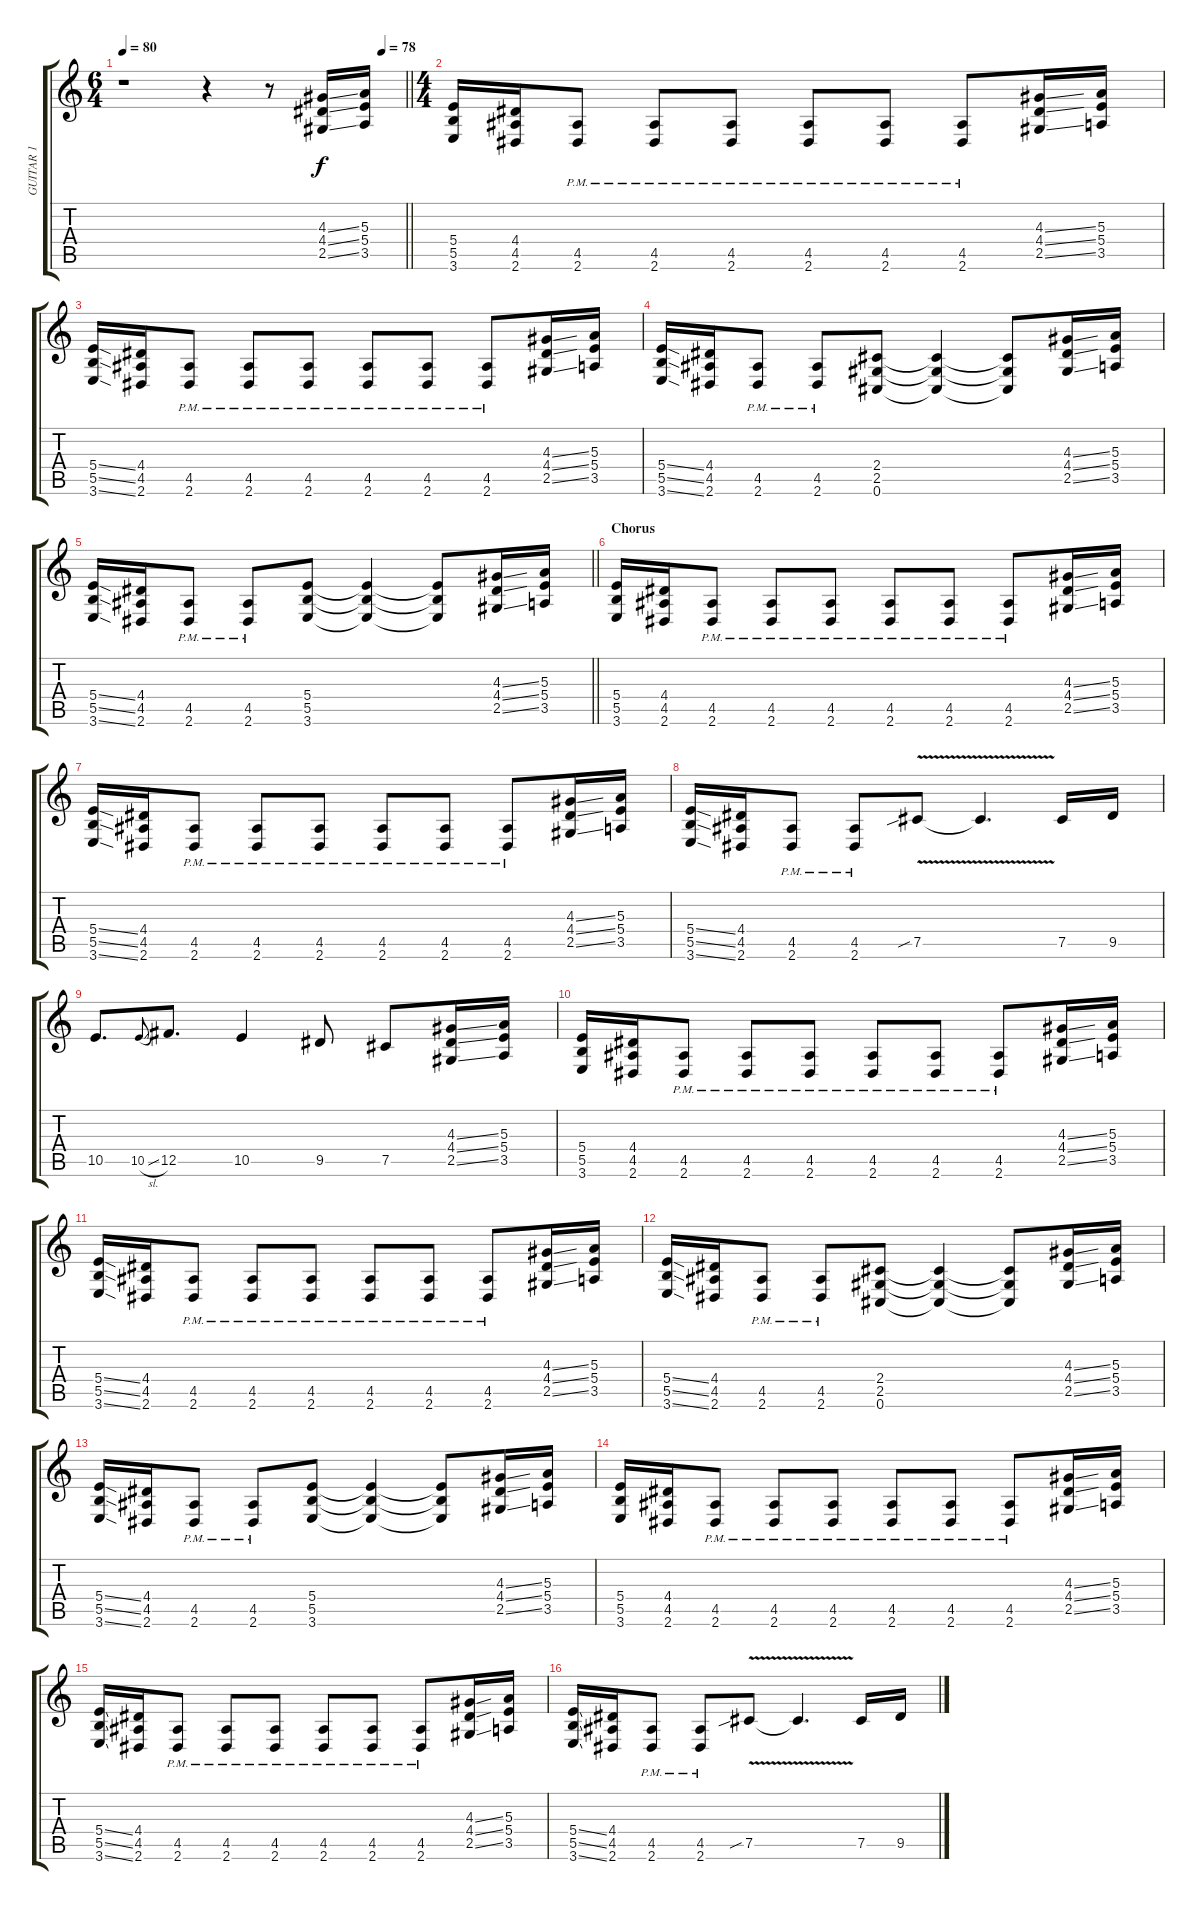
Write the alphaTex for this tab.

\track ("GUITAR 1" "GUITAR 1") {instrument overdrivenguitar}
\staff {score tabs}
\tuning (Db4 Ab3 E3 B2 Gb2 Db2) {hide}
\ts (6 4)
\tempo 80
\tempo (78 0.9166666666666666)
\clef g2
\barLineRight lightlight
\ks c
r.1{dy f} r.4 r.8 (4.3{ss} 4.4{ss} 2.5{ss}).16 (5.3 5.4 3.5).16 |
\ts (4 4)
(5.4 5.5 3.6).16 (4.4 4.5 2.6).16 (4.5{pm} 2.6{pm}).8 (4.5{pm} 2.6{pm}).8 (4.5{pm} 2.6{pm}).8 (4.5{pm} 2.6{pm}).8 (4.5{pm} 2.6{pm}).8 (4.5{pm} 2.6{pm}).8 (4.3{ss} 4.4{ss} 2.5{ss}).16 (5.3 5.4 3.5).16 |
(5.4{ss} 5.5{ss} 3.6{ss}).16 (4.4 4.5 2.6).16 (4.5{pm} 2.6{pm}).8 (4.5{pm} 2.6{pm}).8 (4.5{pm} 2.6{pm}).8 (4.5{pm} 2.6{pm}).8 (4.5{pm} 2.6{pm}).8 (4.5{pm} 2.6{pm}).8 (4.3{ss} 4.4{ss} 2.5{ss}).16 (5.3 5.4 3.5).16 |
(5.4{ss} 5.5{ss} 3.6{ss}).16 (4.4 4.5 2.6).16 (4.5{pm} 2.6{pm}).8 (4.5{pm} 2.6{pm}).8 (2.4 2.5 0.6).8 (2.4{t} 2.5{t} 0.6{t}).4 (2.4{t} 2.5{t} 0.6{t}).8 (4.3{ss} 4.4{ss} 2.5{ss}).16 (5.3 5.4 3.5).16 |
\barLineRight lightlight
(5.4{ss} 5.5{ss} 3.6{ss}).16 (4.4 4.5 2.6).16 (4.5{pm} 2.6{pm}).8 (4.5{pm} 2.6{pm}).8 (5.4 5.5 3.6).8 (5.4{t} 5.5{t} 3.6{t}).4 (5.4{t} 5.5{t} 3.6{t}).8 (4.3{ss} 4.4{ss} 2.5{ss}).16 (5.3 5.4 3.5).16 |
\section ("" "Chorus")
(5.4 5.5 3.6).16 (4.4 4.5 2.6).16 (4.5{pm} 2.6{pm}).8 (4.5{pm} 2.6{pm}).8 (4.5{pm} 2.6{pm}).8 (4.5{pm} 2.6{pm}).8 (4.5{pm} 2.6{pm}).8 (4.5{pm} 2.6{pm}).8 (4.3{ss} 4.4{ss} 2.5{ss}).16 (5.3 5.4 3.5).16 |
(5.4{ss} 5.5{ss} 3.6{ss}).16 (4.4 4.5 2.6).16 (4.5{pm} 2.6{pm}).8 (4.5{pm} 2.6{pm}).8 (4.5{pm} 2.6{pm}).8 (4.5{pm} 2.6{pm}).8 (4.5{pm} 2.6{pm}).8 (4.5{pm} 2.6{pm}).8 (4.3{ss} 4.4{ss} 2.5{ss}).16 (5.3 5.4 3.5).16 |
(5.4{ss} 5.5{ss} 3.6{ss}).16 (4.4 4.5 2.6).16 (4.5{pm} 2.6{pm}).8 (4.5{pm} 2.6{pm}).8 7.5{v sib}.8 7.5{t}.4{d} 7.5.16 9.5.16 |
10.5.8{d} 10.5{sl}.8{gr onbeat} 12.5.8{d} 10.5.4 9.5.8 7.5.8 (4.3{ss} 4.4{ss} 2.5{ss}).16 (5.3 5.4 3.5).16 |
(5.4 5.5 3.6).16 (4.4 4.5 2.6).16 (4.5{pm} 2.6{pm}).8 (4.5{pm} 2.6{pm}).8 (4.5{pm} 2.6{pm}).8 (4.5{pm} 2.6{pm}).8 (4.5{pm} 2.6{pm}).8 (4.5{pm} 2.6{pm}).8 (4.3{ss} 4.4{ss} 2.5{ss}).16 (5.3 5.4 3.5).16 |
(5.4{ss} 5.5{ss} 3.6{ss}).16 (4.4 4.5 2.6).16 (4.5{pm} 2.6{pm}).8 (4.5{pm} 2.6{pm}).8 (4.5{pm} 2.6{pm}).8 (4.5{pm} 2.6{pm}).8 (4.5{pm} 2.6{pm}).8 (4.5{pm} 2.6{pm}).8 (4.3{ss} 4.4{ss} 2.5{ss}).16 (5.3 5.4 3.5).16 |
(5.4{ss} 5.5{ss} 3.6{ss}).16 (4.4 4.5 2.6).16 (4.5{pm} 2.6{pm}).8 (4.5{pm} 2.6{pm}).8 (2.4 2.5 0.6).8 (2.4{t} 2.5{t} 0.6{t}).4 (2.4{t} 2.5{t} 0.6{t}).8 (4.3{ss} 4.4{ss} 2.5{ss}).16 (5.3 5.4 3.5).16 |
(5.4{ss} 5.5{ss} 3.6{ss}).16 (4.4 4.5 2.6).16 (4.5{pm} 2.6{pm}).8 (4.5{pm} 2.6{pm}).8 (5.4 5.5 3.6).8 (5.4{t} 5.5{t} 3.6{t}).4 (5.4{t} 5.5{t} 3.6{t}).8 (4.3{ss} 4.4{ss} 2.5{ss}).16 (5.3 5.4 3.5).16 |
(5.4 5.5 3.6).16 (4.4 4.5 2.6).16 (4.5{pm} 2.6{pm}).8 (4.5{pm} 2.6{pm}).8 (4.5{pm} 2.6{pm}).8 (4.5{pm} 2.6{pm}).8 (4.5{pm} 2.6{pm}).8 (4.5{pm} 2.6{pm}).8 (4.3{ss} 4.4{ss} 2.5{ss}).16 (5.3 5.4 3.5).16 |
(5.4{ss} 5.5{ss} 3.6{ss}).16 (4.4 4.5 2.6).16 (4.5{pm} 2.6{pm}).8 (4.5{pm} 2.6{pm}).8 (4.5{pm} 2.6{pm}).8 (4.5{pm} 2.6{pm}).8 (4.5{pm} 2.6{pm}).8 (4.5{pm} 2.6{pm}).8 (4.3{ss} 4.4{ss} 2.5{ss}).16 (5.3 5.4 3.5).16 |
(5.4{ss} 5.5{ss} 3.6{ss}).16 (4.4 4.5 2.6).16 (4.5{pm} 2.6{pm}).8 (4.5{pm} 2.6{pm}).8 7.5{v sib}.8 7.5{t}.4{d} 7.5.16 9.5.16
